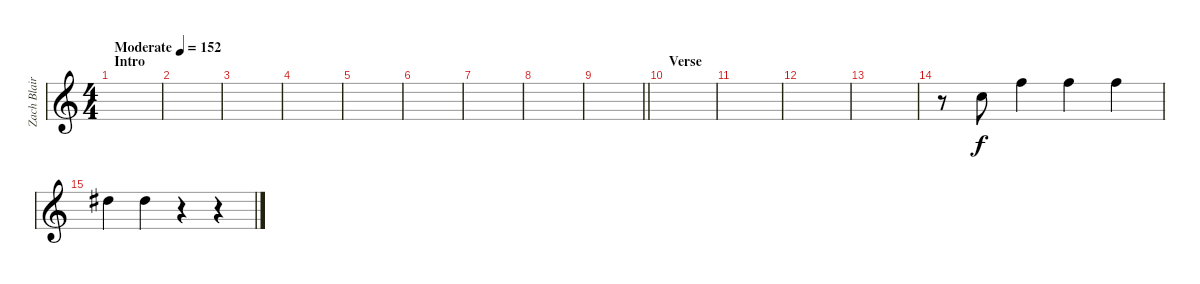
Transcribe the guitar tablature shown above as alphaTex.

\track ("Zach Blair - Vocals" "Zach Blair") {instrument distortionguitar}
\staff {score}
\tuning (E4 B3 G3 D3 A2 E2) {hide}
\ts (4 4)
\section ("" "Intro")
\tempo (152 "Moderate")
\clef g2
\ks c
|
|
|
|
|
|
|
|
\barLineRight lightlight
|
\section ("" "Verse")
|
|
|
|
r.8 5.3.8 10.3.4 10.3.4 10.3.4 |
8.3.4 8.3.4 r.4 r.4
